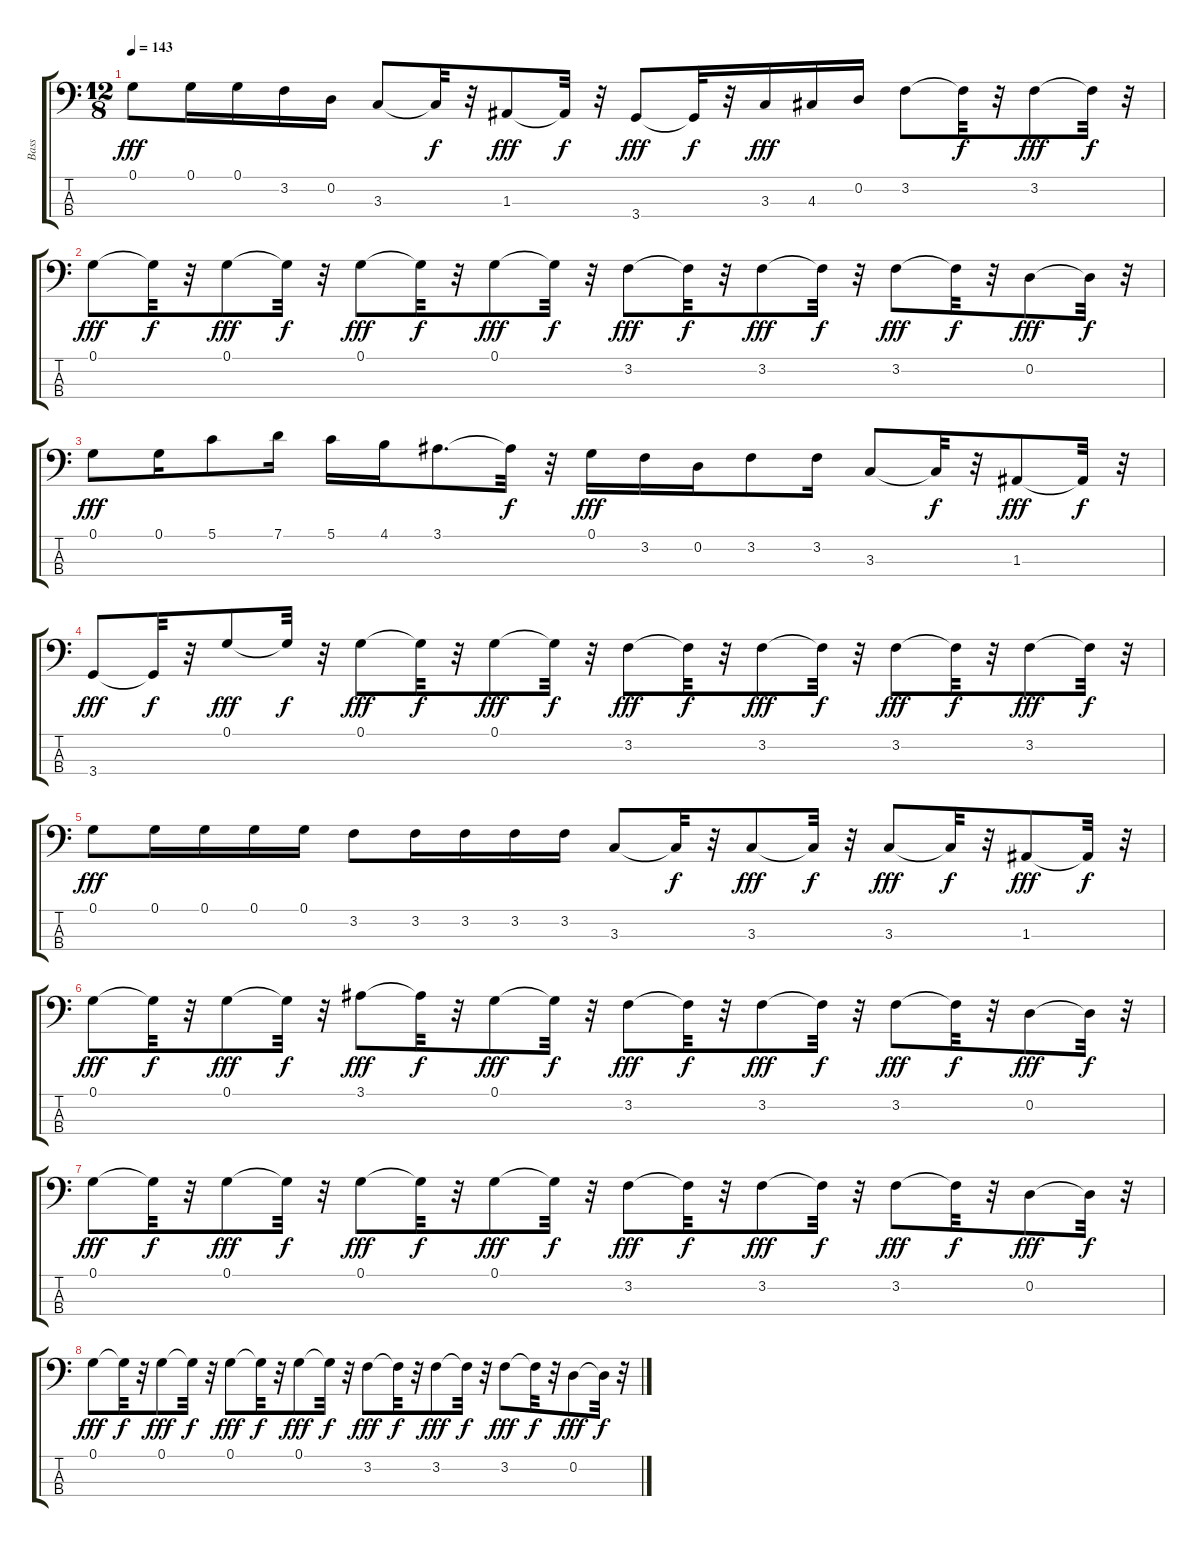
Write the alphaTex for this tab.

\track ("Bass" "Bass") {instrument electricbassfinger}
\staff {score tabs}
\tuning (G2 D2 A1 E1) {hide}
\ts (12 8)
\tempo 143
\clef f4
\ks c
0.1.8{dy fff} 0.1.16 0.1.16 3.2.16 0.2.16 3.3.8 3.3{t}.32{dy f} r.32 1.3.8{dy fff} 1.3{t}.32{dy f} r.32 3.4.8{dy fff} 3.4{t}.32{dy f} r.32 3.3.16{dy fff} 4.3.16 0.2.16 3.2.8 3.2{t}.32{dy f} r.32 3.2.8{dy fff} 3.2{t}.32{dy f} r.32 |
0.1.8{dy fff} 0.1{t}.32{dy f} r.32 0.1.8{dy fff} 0.1{t}.32{dy f} r.32 0.1.8{dy fff} 0.1{t}.32{dy f} r.32 0.1.8{dy fff} 0.1{t}.32{dy f} r.32 3.2.8{dy fff} 3.2{t}.32{dy f} r.32 3.2.8{dy fff} 3.2{t}.32{dy f} r.32 3.2.8{dy fff} 3.2{t}.32{dy f} r.32 0.2.8{dy fff} 0.2{t}.32{dy f} r.32 |
0.1.8{dy fff} 0.1.16 5.1.8 7.1.16 5.1.16 4.1.16 3.1.8{d} 3.1{t}.32{dy f} r.32 0.1.16{dy fff} 3.2.16 0.2.16 3.2.8 3.2.16 3.3.8 3.3{t}.32{dy f} r.32 1.3.8{dy fff} 1.3{t}.32{dy f} r.32 |
3.4.8{dy fff} 3.4{t}.32{dy f} r.32 0.1.8{dy fff} 0.1{t}.32{dy f} r.32 0.1.8{dy fff} 0.1{t}.32{dy f} r.32 0.1.8{dy fff} 0.1{t}.32{dy f} r.32 3.2.8{dy fff} 3.2{t}.32{dy f} r.32 3.2.8{dy fff} 3.2{t}.32{dy f} r.32 3.2.8{dy fff} 3.2{t}.32{dy f} r.32 3.2.8{dy fff} 3.2{t}.32{dy f} r.32 |
0.1.8{dy fff} 0.1.16 0.1.16 0.1.16 0.1.16 3.2.8 3.2.16 3.2.16 3.2.16 3.2.16 3.3.8 3.3{t}.32{dy f} r.32 3.3.8{dy fff} 3.3{t}.32{dy f} r.32 3.3.8{dy fff} 3.3{t}.32{dy f} r.32 1.3.8{dy fff} 1.3{t}.32{dy f} r.32 |
0.1.8{dy fff} 0.1{t}.32{dy f} r.32 0.1.8{dy fff} 0.1{t}.32{dy f} r.32 3.1.8{dy fff} 3.1{t}.32{dy f} r.32 0.1.8{dy fff} 0.1{t}.32{dy f} r.32 3.2.8{dy fff} 3.2{t}.32{dy f} r.32 3.2.8{dy fff} 3.2{t}.32{dy f} r.32 3.2.8{dy fff} 3.2{t}.32{dy f} r.32 0.2.8{dy fff} 0.2{t}.32{dy f} r.32 |
0.1.8{dy fff} 0.1{t}.32{dy f} r.32 0.1.8{dy fff} 0.1{t}.32{dy f} r.32 0.1.8{dy fff} 0.1{t}.32{dy f} r.32 0.1.8{dy fff} 0.1{t}.32{dy f} r.32 3.2.8{dy fff} 3.2{t}.32{dy f} r.32 3.2.8{dy fff} 3.2{t}.32{dy f} r.32 3.2.8{dy fff} 3.2{t}.32{dy f} r.32 0.2.8{dy fff} 0.2{t}.32{dy f} r.32 |
0.1.8{dy fff} 0.1{t}.32{dy f} r.32 0.1.8{dy fff} 0.1{t}.32{dy f} r.32 0.1.8{dy fff} 0.1{t}.32{dy f} r.32 0.1.8{dy fff} 0.1{t}.32{dy f} r.32 3.2.8{dy fff} 3.2{t}.32{dy f} r.32 3.2.8{dy fff} 3.2{t}.32{dy f} r.32 3.2.8{dy fff} 3.2{t}.32{dy f} r.32 0.2.8{dy fff} 0.2{t}.32{dy f} r.32
